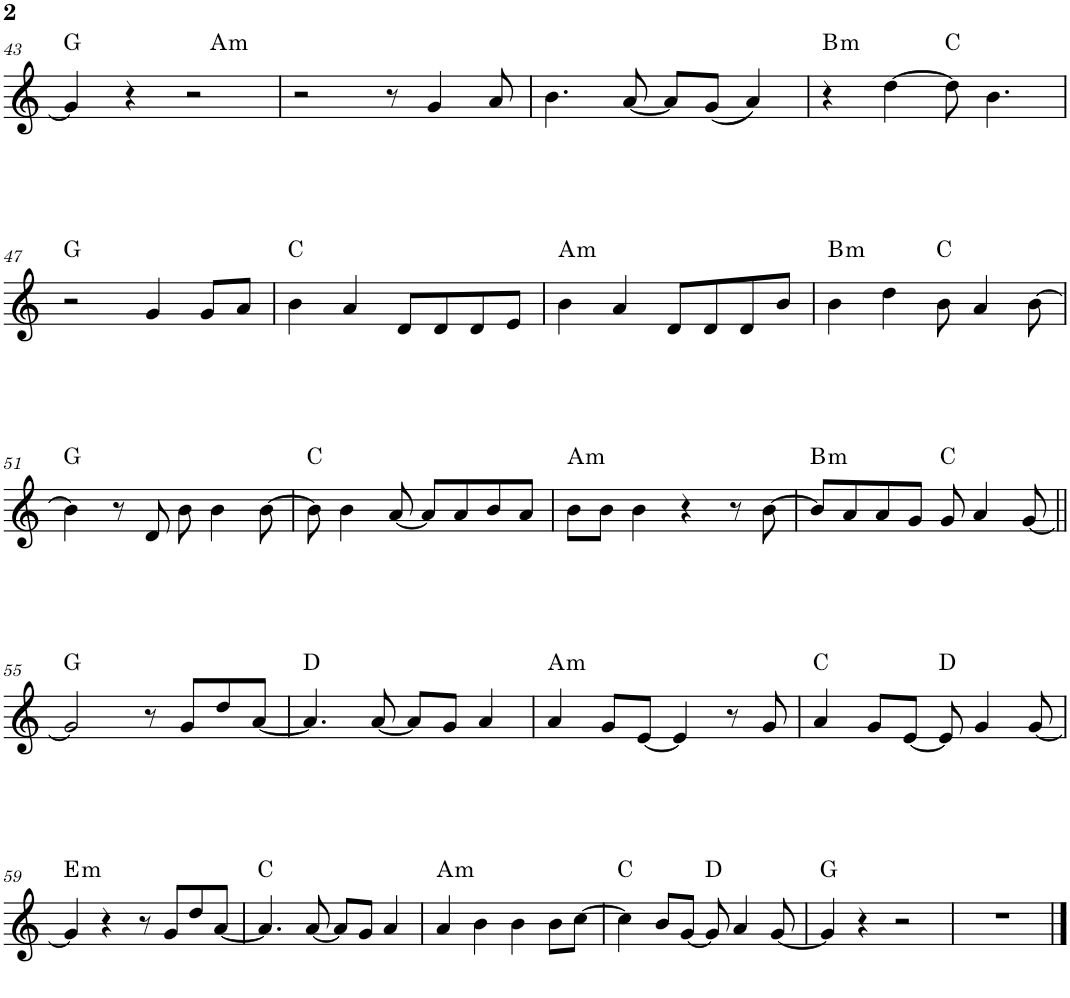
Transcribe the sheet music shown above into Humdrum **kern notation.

**kern	**harte
*part1	*part1
*staff1	*
*I"Piano	*
*I'Pno.	*
!!LO:PB:g=z
*clefG2	*
*k[]	*
*M4/4	*
=43	=43
*^	*
4g/]	2ryy	G:maj
4r	.	.
2r	8ryy	.
!	!	!LO:H:kt=m
.	4.ryy	A:min
*v	*v	*
=44	=44
2r	.
8r	.
4g/	.
8a/	.
=45	=45
4.b\	.
[8a/	.
8a/L]	.
(8g/J	.
4a/)	.
=46	=46
!	!LO:H:kt=m
4r	B:min
[4dd\	.
8dd\]	C:maj
4.b\	.
!!LO:LB:g=z
=47	=47
2r	G:maj
4g/	.
8g/L	.
8a/J	.
=48	=48
4b\	C:maj
4a/	.
8d/L	.
8d/	.
8d/	.
8e/J	.
=49	=49
!	!LO:H:kt=m
4b\	A:min
4a/	.
8d/L	.
8d/	.
8d/	.
8b/J	.
=50	=50
!	!LO:H:kt=m
4b\	B:min
4dd\	.
8b\	C:maj
4a/	.
[8b\	.
!!LO:LB:g=z
=51	=51
4b\]	G:maj
8r	.
8d/	.
8b\	.
4b\	.
[8b\	.
=52	=52
8b\]	C:maj
4b\	.
[8a/	.
8a/L]	.
8a/	.
8b/	.
8a/J	.
=53	=53
!	!LO:H:kt=m
8b\L	A:min
8b\J	.
4b\	.
4r	.
8r	.
[8b\	.
=54	=54
!	!LO:H:kt=m
8b/L]	B:min
8a/	.
8a/	.
8g/J	.
8g/	C:maj
4a/	.
[8g/	.
!!LO:LB:g=z
=55||	=55||
2g/]	G:maj
8r	.
8g/L	.
8dd/	.
[8a/J	.
=56	=56
4.a/]	D:maj
[8a/	.
8a/L]	.
8g/J	.
4a/	.
=57	=57
!	!LO:H:kt=m
4a/	A:min
8g/L	.
[8e/J	.
4e/]	.
8r	.
8g/	.
=58	=58
4a/	C:maj
8g/L	.
[8e/J	.
8e/]	D:maj
4g/	.
[8g/	.
!!LO:LB:g=z
=59	=59
!	!LO:H:kt=m
4g/]	E:min
4r	.
8r	.
8g/L	.
8dd/	.
[8a/J	.
=60	=60
4.a/]	C:maj
[8a/	.
8a/L]	.
8g/J	.
4a/	.
=61	=61
!	!LO:H:kt=m
4a/	A:min
4b\	.
4b\	.
8b\L	.
[8cc\J	.
=62	=62
4cc\]	C:maj
8b/L	.
[8g/J	.
8g/]	D:maj
4a/	.
[8g/	.
=63	=63
4g/]	G:maj
4r	.
2r	.
=64	=64
1r	.
==	==
*-	*-
